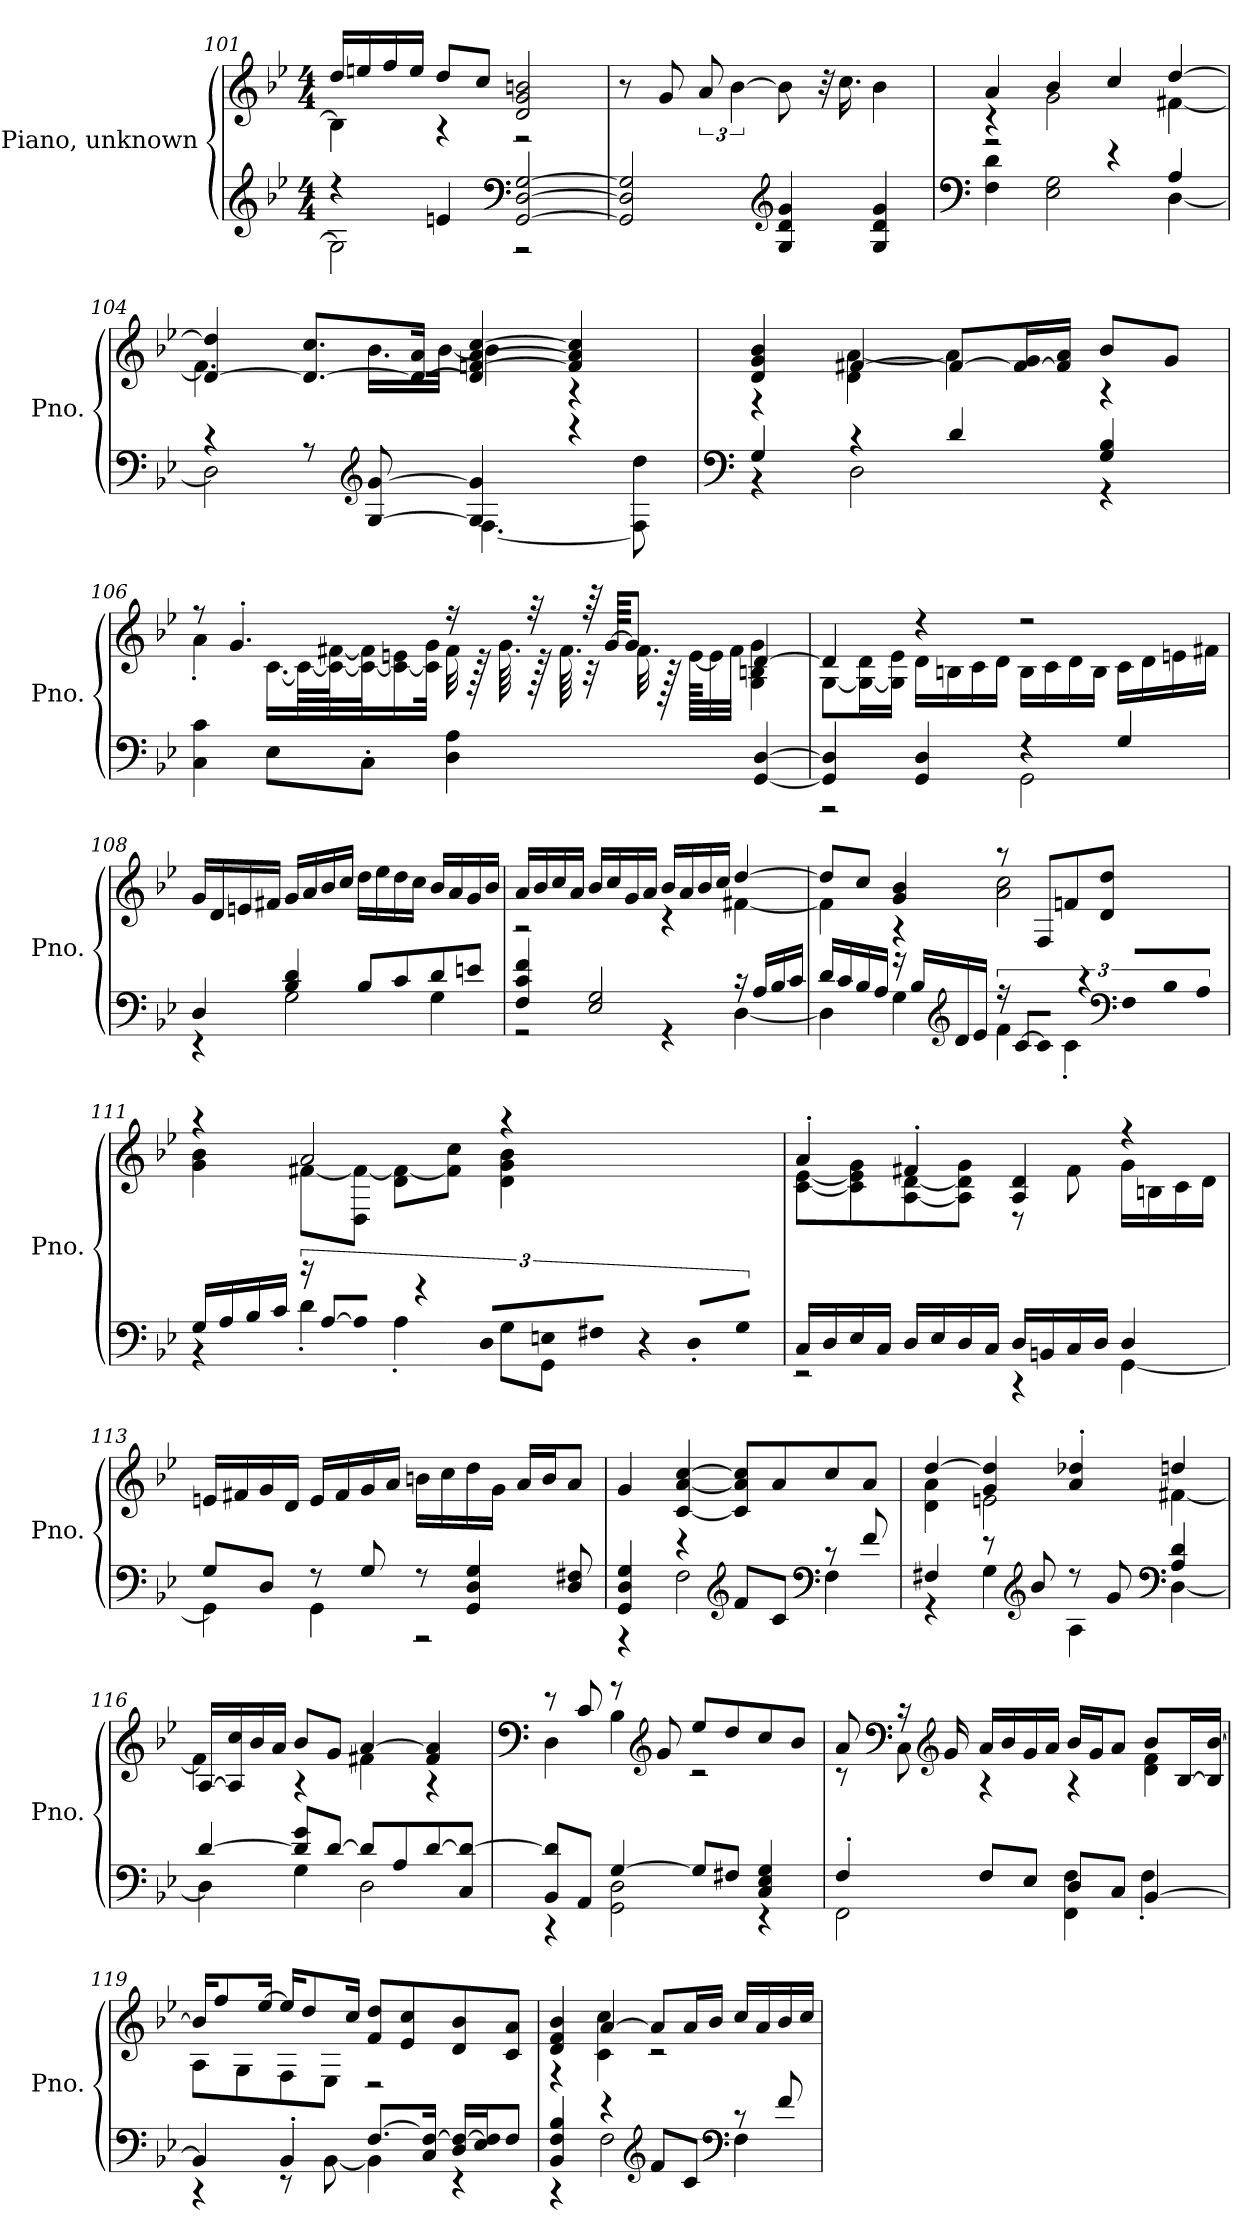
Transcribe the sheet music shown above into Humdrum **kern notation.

**kern	**kern
*part1	*part1
*staff2	*staff1
*I"Piano, unknown	*
*I'Pno.	*
!!LO:PB:g=z
*clefG2	*clefG2
*k[b-e-]	*k[b-e-]
*M4/4	*M4/4
=101	=101
*^	*^
4r	2G\]	16dd/LL	4B\]
.	.	16een/	.
.	.	16ff/	.
.	.	16ee/JJ	.
4en/	.	8dd/L	4r
.	.	8cc/J	.
*clefF4	*	*	*
[2GG/ [2D/ [2G/	2r	2d/ 2g/ 2bn/	2r
*v	*v	*	*
*	*v	*v
=102	=102
2GG/] 2D/] 2G/]	8r
.	8g/
.	12a/
.	[6b-\
*clefG2	*
4G/ 4d/ 4g/	8b-\]
.	32r
.	16.cc\
4G/ 4d/ 4g/	4b-\
=103	=103
*clefF4	*
*^	*^
2r	4F\ 4d\	4a/	4r
.	2E-\ 2G\	4b-/	2g\
4r	.	4cc/	.
4A/	[4D\	[4dd/	[4f#X\
=104	=104	=104	=104
4r	2D\]	[4d/ 4dd/]	4.f#\]
8r	.	8.d/_ 8.cc/L	.
*clefG2	*	*	*
[8G/ [8g/	.	.	16.b-\LL
.	.	16d/_ 16a/Jk	.
.	.	.	[32b-\JJk
4G/] 4g/]	[4.F\	4d/] [4fn/ [4a/ [4cc/	4b-\]
4r	.	4f/] 4a/] 4cc/]	4r
.	8F\] 8dd\	.	.
!!LO:LB:g=z	!!
=105	=105	=105	=105
*clefF4	*	*	*
4G/	4r	4d/ 4g/ 4b-/	4r
4r	2D\	[4f#X/	4d\ [4a\
4d/	.	8f#/L_	4a\]
.	.	16f#/_ 16g/L	.
.	.	16f#/] 16a/JJ	.
4G/ 4B-/	4r	8b-/L	4r
.	.	8g/J	.
*v	*v	*	*
=106	=106	=106
4C\ 4c\	8r	4a'\
.	4.g'/	.
8E-\L	.	[16.c\LL
.	.	64c\LL_
.	.	64c\_ [64f#X\J
8C'\J	.	32c\_ 32f#\]J
.	.	16c\_ 16en\
.	.	32c\] 32g\JJk
4D\ 4A\	16r	32f#\
.	.	128r
.	.	64.g\
.	32r	128r
.	.	64.f#\
.	64r	32r
.	[64g/KKKL	.
.	8g/J]	32.f#\
.	.	128r
.	.	[128e\KKLLL
.	.	32e\]
.	.	32f#\JJJ
[4GG/ [4D/	[4d/	4G\ 4Bn\ 4g\
!!LO:LB:g=z	!!
=107	=107	=107
*^	*	*
4GG/] 4D/]	2r	4d/]	[8G\L
.	.	.	16G\_ 16d\L
.	.	.	16G\] 16e-\JJ
4GG/ 4D/	.	4r	16d\LL
.	.	.	16Bn\
.	.	.	16c\
.	.	.	16d\JJ
4r	2GG\	2r	16B\LL
.	.	.	16c\
.	.	.	16d\
.	.	.	16B\JJ
4G/	.	.	16c\LL
.	.	.	16d\
.	.	.	16en\
.	.	.	16f#X\JJ
*	*	*v	*v
=108	=108	=108
4D/	4r	16g/LL
.	.	16d/
.	.	16en/
.	.	16f#X/JJ
4B-/ 4d/	2G\	16g/LL
.	.	16a/
.	.	16b-/
.	.	16cc/JJ
8B-/L	.	16dd\LL
.	.	16ee-\
8c/	.	16dd\
.	.	16cc\JJ
8d/	4G\	16b-/LL
.	.	16a/
8en/J	.	16g/
.	.	16b-/JJ
!!LO:LB:g=z
=109	=109	=109
*	*	*^
4F/ 4c/ 4f/	2r	16a/LL	2r
.	.	16b-/	.
.	.	16cc/	.
.	.	16a/JJ	.
2E-/ 2G/	.	16b-/LL	.
.	.	16cc/	.
.	.	16g/	.
.	.	16a/JJ	.
.	4r	16b-/LL	4r
.	.	16a/	.
.	.	16b-/	.
.	.	16cc/JJ	.
16r	[4D\	[4dd/	[4f#X\
16A/LL	.	.	.
16B-/	.	.	.
16c/JJ	.	.	.
=110	=110	=110	=110
16d/LL	4D\]	8dd/L]	4f#\]
16c/	.	.	.
16B-/	.	8cc/J	.
16A/JJ	.	.	.
16r	4G\	4g/ 4b-/	4r
16B-/LL	.	.	.
*clefG2	*	*	*
16d/	.	.	.
16e-/JJ	.	.	.
24r	4f\	8r	2a\ 2cc\
[12c/L	.	.	.
8c/J]	.	8F/L	.
16r	4c'\	8fn/	.
*clefF4	*	*	*
16F/LL	.	.	.
16B-/	.	8d/ 8dd/J	.
16A/JJ	.	.	.
!!LO:LB:g=z	!!
=111	=111	=111	=111
16G/LL	4r	4r	4g\ 4b-\
16A/	.	.	.
16B-/	.	.	.
16c/JJ	.	.	.
24r	4d'\	2a/	[8f#X\L
[12A/L	.	.	.
8A/J]	.	.	8D\ 8f#\_J
16r	4A'\	.	8d\ 8f#\_L
16D/LL	.	.	.
16En/	.	.	8f#\] 8cc\J
16F#X/JJ	.	.	.
16r	8G\L	4r	4d\ 4g\ 4b-\
8D'/L	.	.	.
.	8GG\J	.	.
16G/Jk	.	.	.
=112	=112	=112	=112
16C/LL	2r	4a'/	[8c\ [8e-\L
16D/	.	.	.
16E-/	.	.	8c\] 8e-\] 8g\
16C/JJ	.	.	.
16D/LL	.	4f#X'/	[8A\ [8d\
16E-/	.	.	.
16D/	.	.	8A\] 8d\] 8g\J
16C/JJ	.	.	.
16D/LL	4r	4A/ 4d/	8r
16BBn/	.	.	.
16C/	.	.	8f#\
16D/JJ	.	.	.
4D/	[4GG\	4r	16g\LL
.	.	.	16Bn\
.	.	.	16c\
.	.	.	16d\JJ
*	*	*v	*v
!!LO:LB:g=z
=113	=113	=113
8G/L	4GG\]	16en/LL
.	.	16f#X/
8D/J	.	16g/
.	.	16d/JJ
8r	4GG\	16e/LL
.	.	16f#/
8G/	.	16g/
.	.	16a/JJ
8r	2r	16bn\LL
.	.	16cc\
4GG/ 4D/ 4G/	.	16dd\
.	.	16g\JJ
.	.	16a/LL
.	.	16b/J
8D/ 8F#X/	.	8a/J
=114	=114	=114
4GG/ 4D/ 4G/	4r	4g/
4r	2F\	[4c/ [4a/ [4cc/
*clefG2	*	*
8f/L	.	8c/] 8a/] 8cc/]L
8c/J	.	8a/
*clefF4	*	*
8r	4F\	8cc/
8f/	.	8a/J
=115	=115	=115
*	*	*^
4F#X/	4r	[4dd/	4d\ 4a\
8r	4G\	4g/ 4dd/]	2en\
*clefG2	*	*	*
8b-/	.	.	.
8r	4A\	4a/' 4dd-X/'	.
8g/	.	.	.
*clefF4	*	*	*
4A/ 4d/	[4D\	4ddn/	[4f#X\
!!LO:PB:g=z	!!
=116	=116	=116	=116
[4d/	4D\]	[16A/LL	4f#\]
.	.	16A/] 16cc/	.
.	.	16b-/	.
.	.	16a/JJ	.
8d/] 8g/L	4G\	8b-/L	4r
[8d/J	.	8g/J	.
8d/L]	2D\	[4a/	4f#X\
8A/	.	.	.
[8d/	.	4f#/ 4a/]	4r
8C/ 8d/_J	.	.	.
=117	=117	=117	=117
*	*	*clefF4	*
8BB-/ 8d/]L	4r	8r	4D\
8AA/J	.	8c/	.
[4G/	2GG\ 2D\	8r	4B-\
*	*	*clefG2	*
.	.	8g/	.
8G/L]	.	8ee-/L	2r
8F#X/J	.	8dd/	.
4C/ 4E-/ 4G/	4r	8cc/	.
.	.	8b-/J	.
=118	=118	=118	=118
4F'/	2FF\	8a/	8r
*	*	*clefF4	*
.	.	16r	8C\
*	*	*clefG2	*
.	.	16g/	.
8F/L	.	16a/LL	4r
.	.	16b-/	.
8E-/J	.	16g/	.
.	.	16a/JJ	.
8D/L	4FF\ 4F\	16b-/LL	4r
.	.	16g/J	.
8C/J	.	8a/J	.
[4BB-/	4F'\	8b-/L	4d\ 4f\
.	.	[16B-/L	.
.	.	16B-/] [16b-/JJ	.
!!LO:LB:g=z	!!
=119	=119	=119	=119
4BB-/]	4r	16b-/KL]	8A\L
.	.	8ff/	.
.	.	.	8G\
.	.	[16ee-/Jk	.
4BB-'/	8r	16ee-/KL]	8F\
.	.	8dd/	.
.	[8BB-\	.	8E-\J
.	.	16cc/Jk	.
[8.F/L	4BB-\]	8f/ 8dd/L	2r
.	.	8e-/ 8cc/	.
16C/ 16F/_Jk	.	.	.
16D/ 16F/_LL	4r	8d/ 8b-/	.
16E-/ 16F/]J	.	.	.
8F/J	.	8c/ 8a/J	.
=120	=120	=120	=120
4BB-/ 4F/ 4B-/	4r	4d/ 4f/ 4b-/	4r
4r	2F\	[4a/	4c\ 4cc\
*clefG2	*	*	*
8f/L	.	8a/L]	2r
8c/J	.	16a/L	.
.	.	16b-/JJ	.
*clefF4	*	*	*
8r	4F\	16cc/LL	.
.	.	16a/	.
8f/	.	16b-/	.
.	.	16cc/JJ	.
*v	*v	*	*
*	*v	*v
=	=
*-	*-
